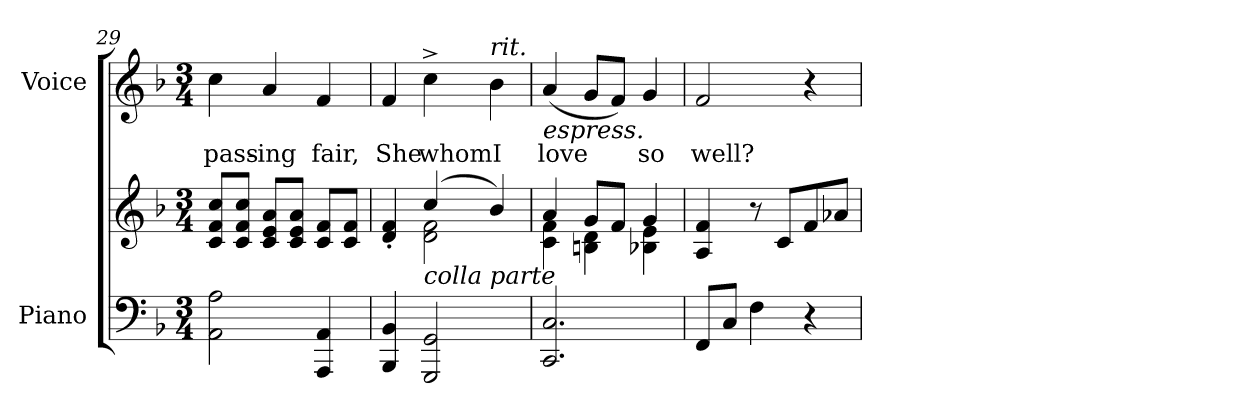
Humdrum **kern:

**kern	**kern	**kern	**text
*part2	*part2	*part1	*part1
*staff3	*staff2	*staff1	*staff1
*I"Piano	*	*I"Voice	*
*I'Pno	*	*	*
!!LO:LB:g=z
*clefF4	*clefG2	*clefG2	*
*k[b-]	*k[b-]	*k[b-]	*
*M3/4	*M3/4	*M3/4	*
=29	=29	=29	=29
!	!	!	!LO:LY:b
2AA\ 2A\	8c/ 8f/ 8cc/L	4cc\	pass-
.	8c/ 8f/ 8cc/J	.	.
!	!	!	!LO:LY:b
.	8c/ 8e/ 8a/L	4a/	-ing
.	8c/ 8e/ 8a/J	.	.
!	!	!	!LO:LY:b
4AAA/ 4AA/	8c/ 8f/L	4f/	fair,
.	8c/ 8f/J	.	.
=30	=30	=30	=30
*	*^	*	*
!	!	!	!	!LO:LY:b
4BBB-/ 4BB-/	4d/' 4f/'	4ryy	4f/	She
!	!LO:TX:b:i:t=colla parte	!	!	!
!	!	!	!	!LO:LY:b
2GGG/ 2GG/	(4cc/	2d\ 2f\	4cc^\	whom
!	!	!	!LO:TX:a:i:t=rit.	!
!	!	!	!	!LO:LY:b
.	4b-/)	.	4b-\	I
=31	=31	=31	=31	=31
!	!	!	!LO:TX:b:i:t=espress.	!
!	!	!	!	!LO:LY:b
2.CC/ 2.C/	4a/	4c\ 4f\	(4a/	love
.	8g/L	4Bn\ 4d\	8g/L	.
.	8f/J	.	8f/J)	.
!	!	!	!	!LO:LY:b
.	4g/	4B-X\ 4e\	4g/	so
=32	=32	=32	=32	=32
!	!	!	!	!LO:LY:b
*	*v	*v	*	*
8FF/L	4A/ 4f/	2f/	well?
8C/J	.	.	.
4F\	8r	.	.
.	8c/L	.	.
4r	8f/	4r	.
.	(8a-X/J	.	.
=	=	=	=
*-	*-	*-	*-
